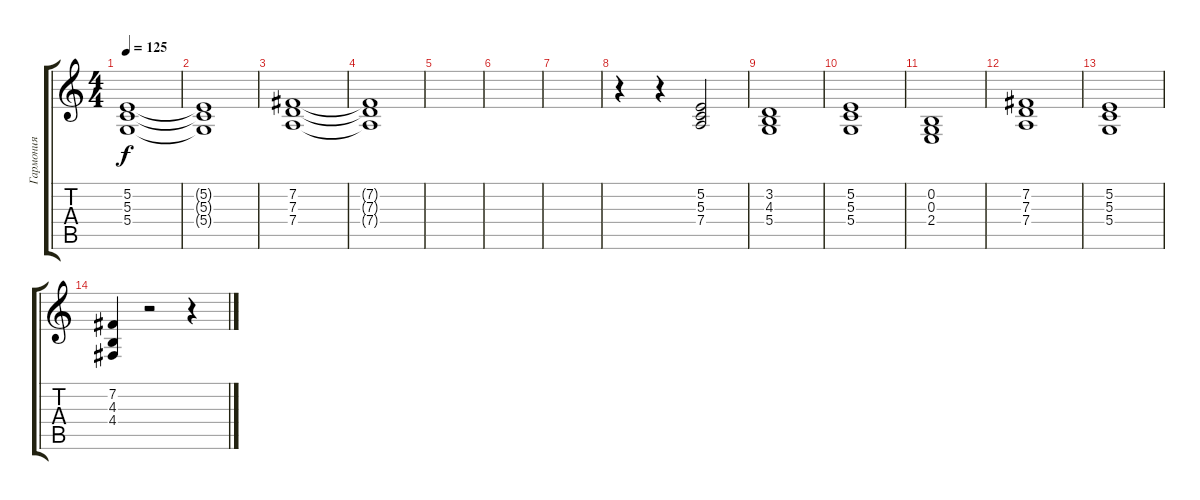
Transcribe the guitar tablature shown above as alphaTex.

\track ("Гармония" "Гармония") {instrument stringensemble1}
\staff {score tabs}
\tuning (E4 B3 G3 D3 A2 E2) {hide}
\ts (4 4)
\tempo 125
\clef g2
\ks c
(5.2 5.3 5.4).1{dy f} |
(5.2{t} 5.3{t} 5.4{t}).1 |
(7.2 7.3 7.4).1 |
(7.2{t} 7.3{t} 7.4{t}).1 |
|
|
|
r.4 r.4 (5.2 5.3 7.4).2 |
(3.2 4.3 5.4).1 |
(5.2 5.3 5.4).1 |
(0.2 0.3 2.4).1 |
(7.2 7.3 7.4).1 |
(5.2 5.3 5.4).1 |
(7.2 4.3 4.4).4 r.2 r.4
